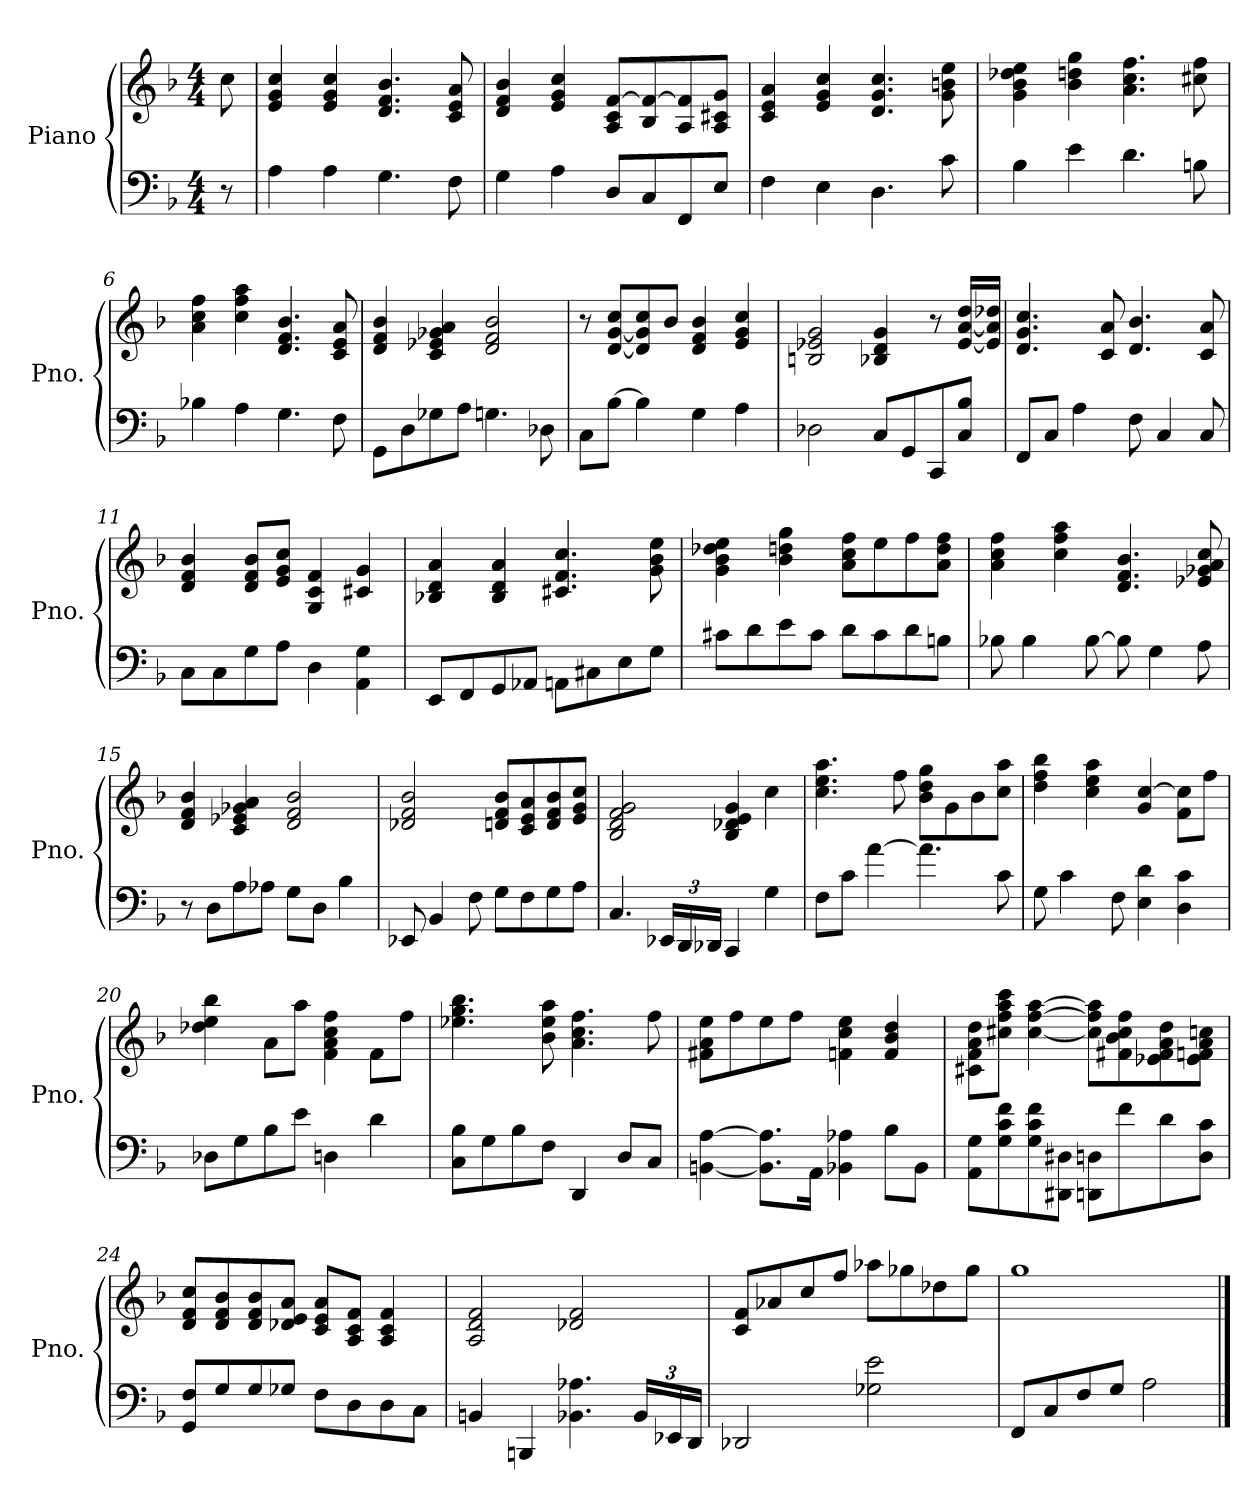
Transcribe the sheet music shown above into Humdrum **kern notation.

**kern	**kern
*part1	*part1
*staff2	*staff1
*I"Piano	*
*I'Pno.	*
*clefF4	*clefG2
*k[b-]	*k[b-]
*M4/4	*M4/4
*MM80	*MM80
=1	=1
8r	8cc\
=2	=2
4A\	4e/ 4g/ 4cc/
4A\	4e/ 4g/ 4cc/
4.G\	4.d/ 4.f/ 4.b-/
8F\	8c/ 8e/ 8a/
=3	=3
4G\	4d/ 4f/ 4b-/
4A\	4e/ 4g/ 4cc/
8D/L	8A/ 8c/ [8f/L
8C/	8B-/ 8f/_
*	*MM30
8FF/	8A/ 8f/]
*	*MM80
8E/J	8A/ 8c#X/ 8g/J
=4	=4
4F\	4c/ 4e/ 4a/
4E\	4e/ 4g/ 4cc/
4.D\	4.d/ 4.g/ 4.cc/
8c\	8g\ 8bn\ 8ee\
!!LO:LB:g=z
=5	=5
4B-\	4g\ 4b-\ 4dd-X\ 4ee\
4e\	4b-\ 4ddn\ 4gg\
4.d\	4.a\ 4.cc\ 4.ff\
8Bn\	8cc#X\ 8ff\
=6	=6
4B-X\	4a\ 4cc\ 4ff\
4A\	4cc\ 4ff\ 4aa\
4.G\	4.d/ 4.f/ 4.b-/
8F\	8c/ 8e/ 8a/
=7	=7
8GG\L	4d/ 4f/ 4b-/
8D\	.
8G-X\	4c/ 4e-X/ 4g-X/ 4a/
8A\J	.
4.Gn\	2d/ 2f/ 2b-/
8D-X\	.
=8	=8
8C\L	8r
[8B-\J	[8d/ [8g/ 8cc/L
4B-\]	8d/] 8g/] 8cc/
.	8b-/J
4G\	4d/ 4f/ 4b-/
4A\	4e/ 4g/ 4cc/
!!LO:LB:g=z
=9	=9
2D-X\	2Bn/ 2e-X/ 2g/
8C/L	4B-X/ 4d/ 4g/
8GG/	.
8CC/	8r
8C/ 8B-/J	[16e-/ [16a/ 16dd/LL
.	16e-/] 16a/] 16dd-X/JJ
=10	=10
8FF/L	4.d/ 4.g/ 4.cc/
8C/J	.
4A\	.
.	8c/ 8a/
8F\	4.d/ 4.b-/
4C/	.
8C/	8c/ 8a/
=11	=11
8C\L	4d/ 4f/ 4b-/
8C\	.
8G\	8d/ 8f/ 8b-/L
8A\J	8e/ 8g/ 8cc/J
4D\	4G/ 4c/ 4f/
4AA\ 4G\	4c#X/ 4g/
=12	=12
8EE/L	4B-X/ 4d/ 4a/
8FF/	.
8GG/	4B-/ 4d/ 4a/
8AA-X/J	.
8AAn\L	4.c#X/ 4.f/ 4.cc/
8C#X\	.
8E\	.
8G\J	8g\ 8b-\ 8ee\
!!LO:LB:g=z
=13	=13
8c#X\L	4g\ 4b-\ 4dd-X\ 4ee\
8d\	.
8e\	4b-\ 4ddn\ 4gg\
8c#\J	.
8d\L	8a\ 8cc\ 8ff\L
8c#\	8ee\
8d\	8ff\
8Bn\J	8a\ 8dd\ 8ff\J
=14	=14
8B-X\	4a\ 4cc\ 4ff\
4B-\	.
.	4cc\ 4ff\ 4aa\
[8B-\	.
8B-\]	4.d/ 4.f/ 4.b-/
4G\	.
8A\	8e-X/ 8g-X/ 8a/ 8cc/
=15	=15
8r	4d/ 4f/ 4b-/
8D\L	.
8A\	4c/ 4e-X/ 4g-X/ 4a/
8A-X\J	.
8G\L	2d/ 2f/ 2b-/
8D\J	.
4B-\	.
=16	=16
8EE-X/	2d-X/ 2f/ 2b-/
4BB-/	.
8F\	.
8G\L	8dn/ 8f/ 8b-/L
8F\	8c/ 8e/ 8a/
8G\	8d/ 8f/ 8b-/
8A\J	8e/ 8g/ 8cc/J
!!LO:LB:g=z
=17	=17
4.C/	2B-/ 2d/ 2f/ 2g/
*Xbrackettup	*
24EE-X/LL	.
24DD/	.
24DD-X/JJ	.
4CC/	4B-/ 4d-X/ 4e/ 4g/
4G\	4cc\
=18	=18
8F\L	4.cc\ 4.ee\ 4.aa\
8c\J	.
[4a\	.
.	8ff\
4.a\]	8b-\ 8dd\ 8gg\L
.	8g\
.	8b-\
8c\	8cc\ 8aa\J
=19	=19
8G\	4dd\ 4ff\ 4bb-\
4c\	.
.	4cc\ 4ee\ 4aa\
8F\	.
4E\ 4d\	4g/ [4cc/
4D\ 4c\	8f\ 8cc\]L
.	8ff\J
=20	=20
8D-X\L	4dd-X\ 4ee\ 4bb-\
8G\	.
8B-\	8a\L
8e\J	8aa\J
4Dn\	4f\ 4a\ 4cc\ 4ff\
4d\	8f\L
.	8ff\J
=21	=21
8C\ 8B-\L	4.ee-X\ 4.gg\ 4.bb-\
8G\	.
8B-\	.
8F\J	8b-\ 8ee-\ 8aa\
4DD/	4.a\ 4.cc\ 4.ff\
8D/L	.
8C/J	8ff\
!!LO:LB:g=z
=22	=22
[4BBn\ [4A\	8f#X\ 8a\ 8ee\L
.	8ff\
8.BB\] 8.A\]L	8ee\
.	8ff\J
16AA\Jk	.
4BB-X\ 4A-X\	4fn\ 4cc\ 4ee\
8B-\L	4f/ 4b-/ 4dd/
8BB-\J	.
=23	=23
8AA\ 8G\L	8c#X\ 8f\ 8a\ 8dd\L
8G\ 8c\ 8f\	8cc#X\ 8ff\ 8aa\ 8ccc\J
8G\ 8c\ 8f\	[4cc#\ [4ff\ [4aa\
8DD#X\ 8D#X\J	.
8DDn\ 8Dn\L	8cc#\] 8ff\] 8aa\]L
8f\	8f#X\ 8b-\ 8cc#\ 8ff\
8d\	8e-X\ 8f#\ 8a\ 8dd\
8D\ 8c\J	8e-\ 8fn\ 8a\ 8ccn\J
=24	=24
8GG/ 8F/L	8d/ 8f/ 8cc/L
8G/	8d/ 8f/ 8b-/
8G/	8d/ 8f/ 8b-/
8G-X/J	8d-X/ 8e/ 8a/J
8F\L	8c/ 8e/ 8a/L
8D\	8A/ 8c/ 8f/J
8D\	4A/ 4c/ 4f/
8C\J	.
!!LO:LB:g=z
=25	=25
4BBn/	2A/ 2d/ 2f/
4BBBn/	.
4.BB-X\ 4.A-X\	2d-X/ 2f/
24BB-/LL	.
24EE-X/	.
24DD/JJ	.
=26	=26
2DD-X/	8c/ 8f/L
.	8a-X/
.	8cc/
.	8ff/J
2G-X\ 2e\	8aa-X\L
.	8gg-X\
.	8dd-X\
.	8gg-\J
=27	=27
8FF/L	1gg
8C/	.
8F/	.
8G/J	.
2A\	.
==	==
*-	*-
